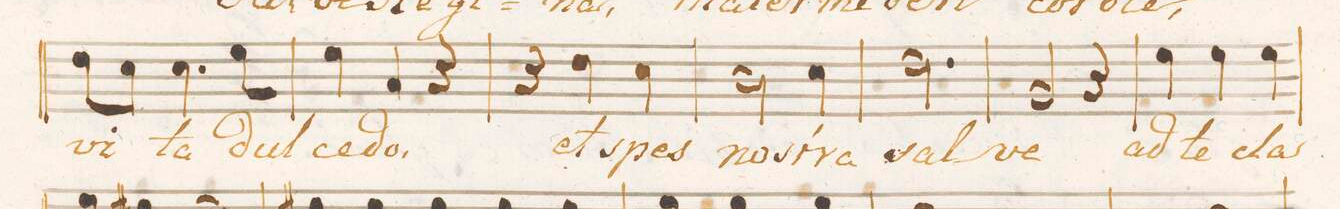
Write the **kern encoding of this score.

**kern	**text
*I"Basso.	*
*clefF4	*
*k[b-e-]	*
*M3/4	*
8F\L	vi-
8E-\J	.
4.E-\	-ta
8G\	dul-
=6	=6
4G\	-ce-
4C/	-do,
4r	.
=7	=7
4r	.
4F\	et
4E-\	spes
=8	=8
2D\	no-
4E-\	-stra
=9	=9
2.F\	sal-
=10	=10
2BB-/	-ve
4r	.
=11	=11
4G\	ad
4G\	te
4G\	cla-
=12	=12
*-	*-
